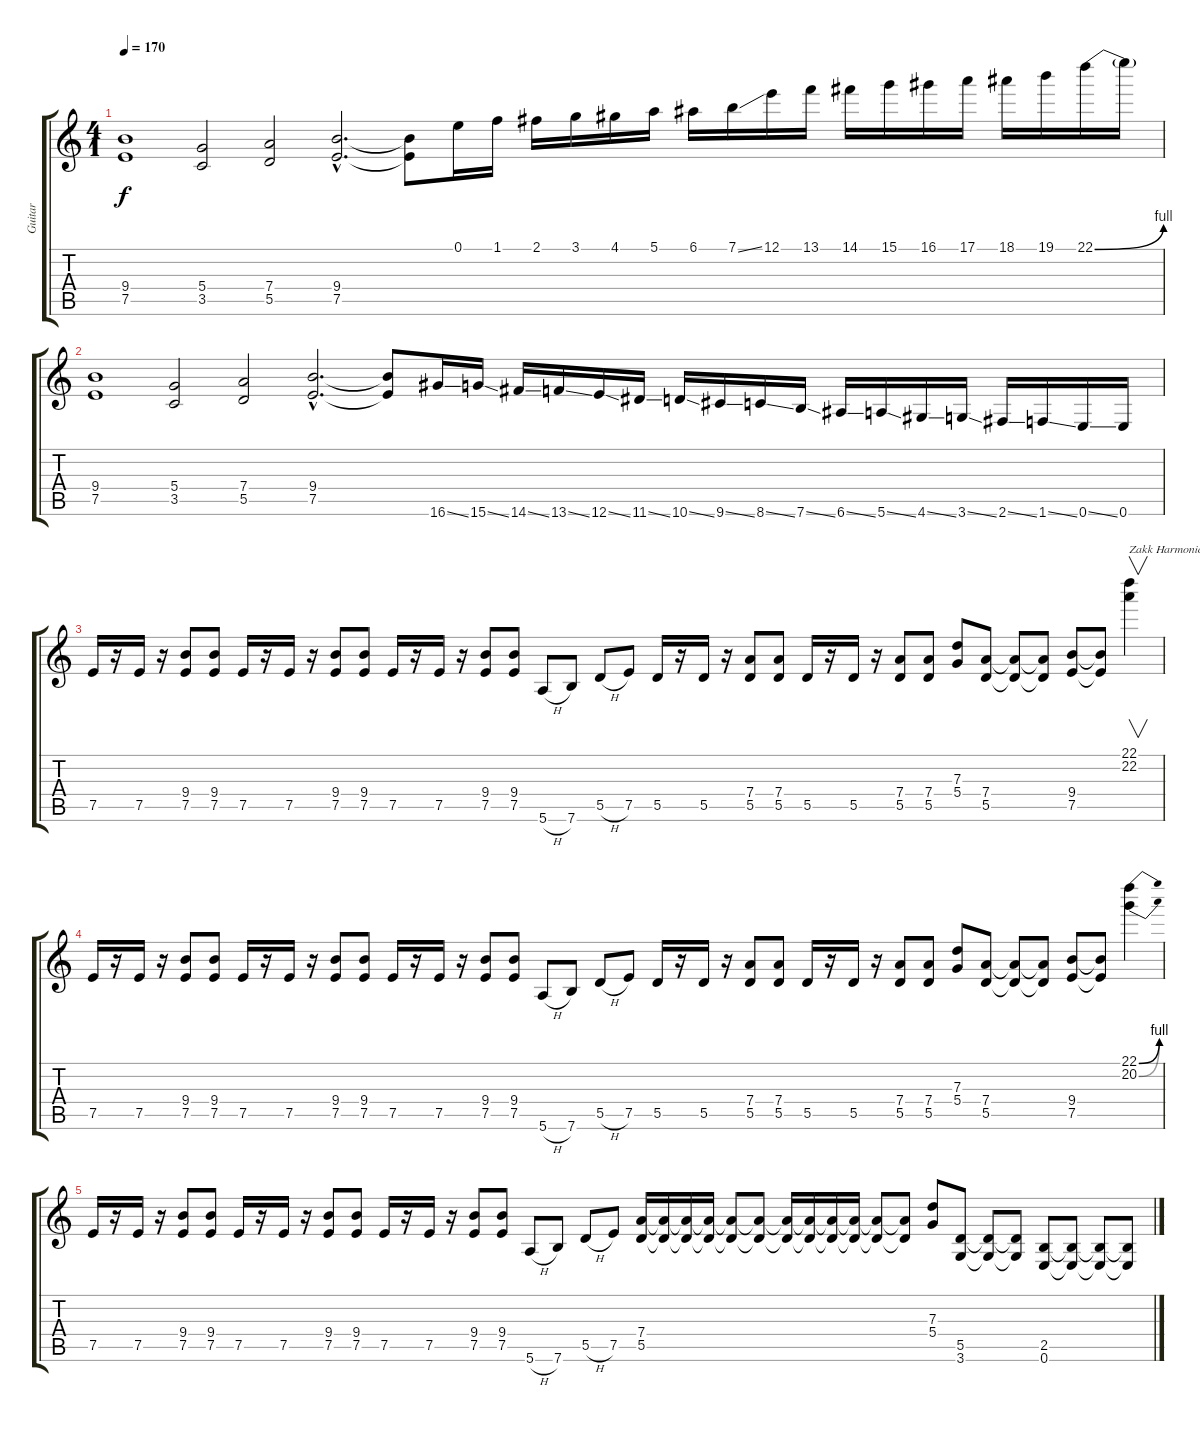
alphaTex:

\track ("Guitar" "Guitar") {instrument distortionguitar}
\staff {score tabs}
\tuning (E4 B3 G3 D3 A2 E2) {hide}
\ts (4 1)
\tempo 170
\clef g2
\ks c
(9.4 7.5).1{dy f} (5.4 3.5).2 (7.4 5.5).2 (9.4{hac} 7.5{hac}).2{d} (9.4{t} 7.5{t}).8 0.1.16 1.1.16 2.1.16 3.1.16 4.1.16 5.1.16 6.1.16 7.1{ss}.16 12.1.16 13.1.16 14.1.16 15.1.16 16.1.16 17.1.16 18.1.16 19.1.16 22.1{be (bend 0 0 60 4)}.16 22.1{t}.16 |
(9.4 7.5).1 (5.4 3.5).2 (7.4 5.5).2 (9.4{hac} 7.5{hac}).2{d} (9.4{t} 7.5{t}).8 16.6{ss}.16 15.6{ss}.16 14.6{ss}.16 13.6{ss}.16 12.6{ss}.16 11.6{ss}.16 10.6{ss}.16 9.6{ss}.16 8.6{ss}.16 7.6{ss}.16 6.6{ss}.16 5.6{ss}.16 4.6{ss}.16 3.6{ss}.16 2.6{ss}.16 1.6{ss}.16 0.6{ss}.16 0.6.16 |
7.5.16 r.16 7.5.16 r.16 (9.4 7.5).8 (9.4 7.5).8 7.5.16 r.16 7.5.16 r.16 (9.4 7.5).8 (9.4 7.5).8 7.5.16 r.16 7.5.16 r.16 (9.4 7.5).8 (9.4 7.5).8 5.6{h}.8 7.6.8 5.5{h}.8 7.5.8 5.5.16 r.16 5.5.16 r.16 (7.4 5.5).8 (7.4 5.5).8 5.5.16 r.16 5.5.16 r.16 (7.4 5.5).8 (7.4 5.5).8 (7.3 5.4).8 (7.4 5.5).8 (7.4{t} 5.5{t}).8 (7.4{t} 5.5{t}).8 (9.4 7.5).8 (9.4{t} 7.5{t}).8 (22.1 22.2).4{v txt "Zakk Harmonic"} |
7.5.16 r.16 7.5.16 r.16 (9.4 7.5).8 (9.4 7.5).8 7.5.16 r.16 7.5.16 r.16 (9.4 7.5).8 (9.4 7.5).8 7.5.16 r.16 7.5.16 r.16 (9.4 7.5).8 (9.4 7.5).8 5.6{h}.8 7.6.8 5.5{h}.8 7.5.8 5.5.16 r.16 5.5.16 r.16 (7.4 5.5).8 (7.4 5.5).8 5.5.16 r.16 5.5.16 r.16 (7.4 5.5).8 (7.4 5.5).8 (7.3 5.4).8 (7.4 5.5).8 (7.4{t} 5.5{t}).8 (7.4{t} 5.5{t}).8 (9.4 7.5).8 (9.4{t} 7.5{t}).8 (22.1{be (bend 0 0 60 4)} 20.2{be (bend 0 0 60 4)}).4 |
7.5.16 r.16 7.5.16 r.16 (9.4 7.5).8 (9.4 7.5).8 7.5.16 r.16 7.5.16 r.16 (9.4 7.5).8 (9.4 7.5).8 7.5.16 r.16 7.5.16 r.16 (9.4 7.5).8 (9.4 7.5).8 5.6{h}.8 7.6.8 5.5{h}.8 7.5.8 (7.4 5.5).16 (7.4{t} 5.5{t}).16 (7.4{t} 5.5{t}).16 (7.4{t} 5.5{t}).16 (7.4{t} 5.5{t}).8 (7.4{t} 5.5{t}).8 (7.4{t} 5.5{t}).16 (7.4{t} 5.5{t}).16 (7.4{t} 5.5{t}).16 (7.4{t} 5.5{t}).16 (7.4{t} 5.5{t}).8 (7.4{t} 5.5{t}).8 (7.3 5.4).8 (5.5 3.6).8 (5.5{t} 3.6{t}).8 (5.5{t} 3.6{t}).8 (2.5 0.6).8 (2.5{t} 0.6{t}).8 (2.5{t} 0.6{t}).8 (2.5{t} 0.6{t}).8
